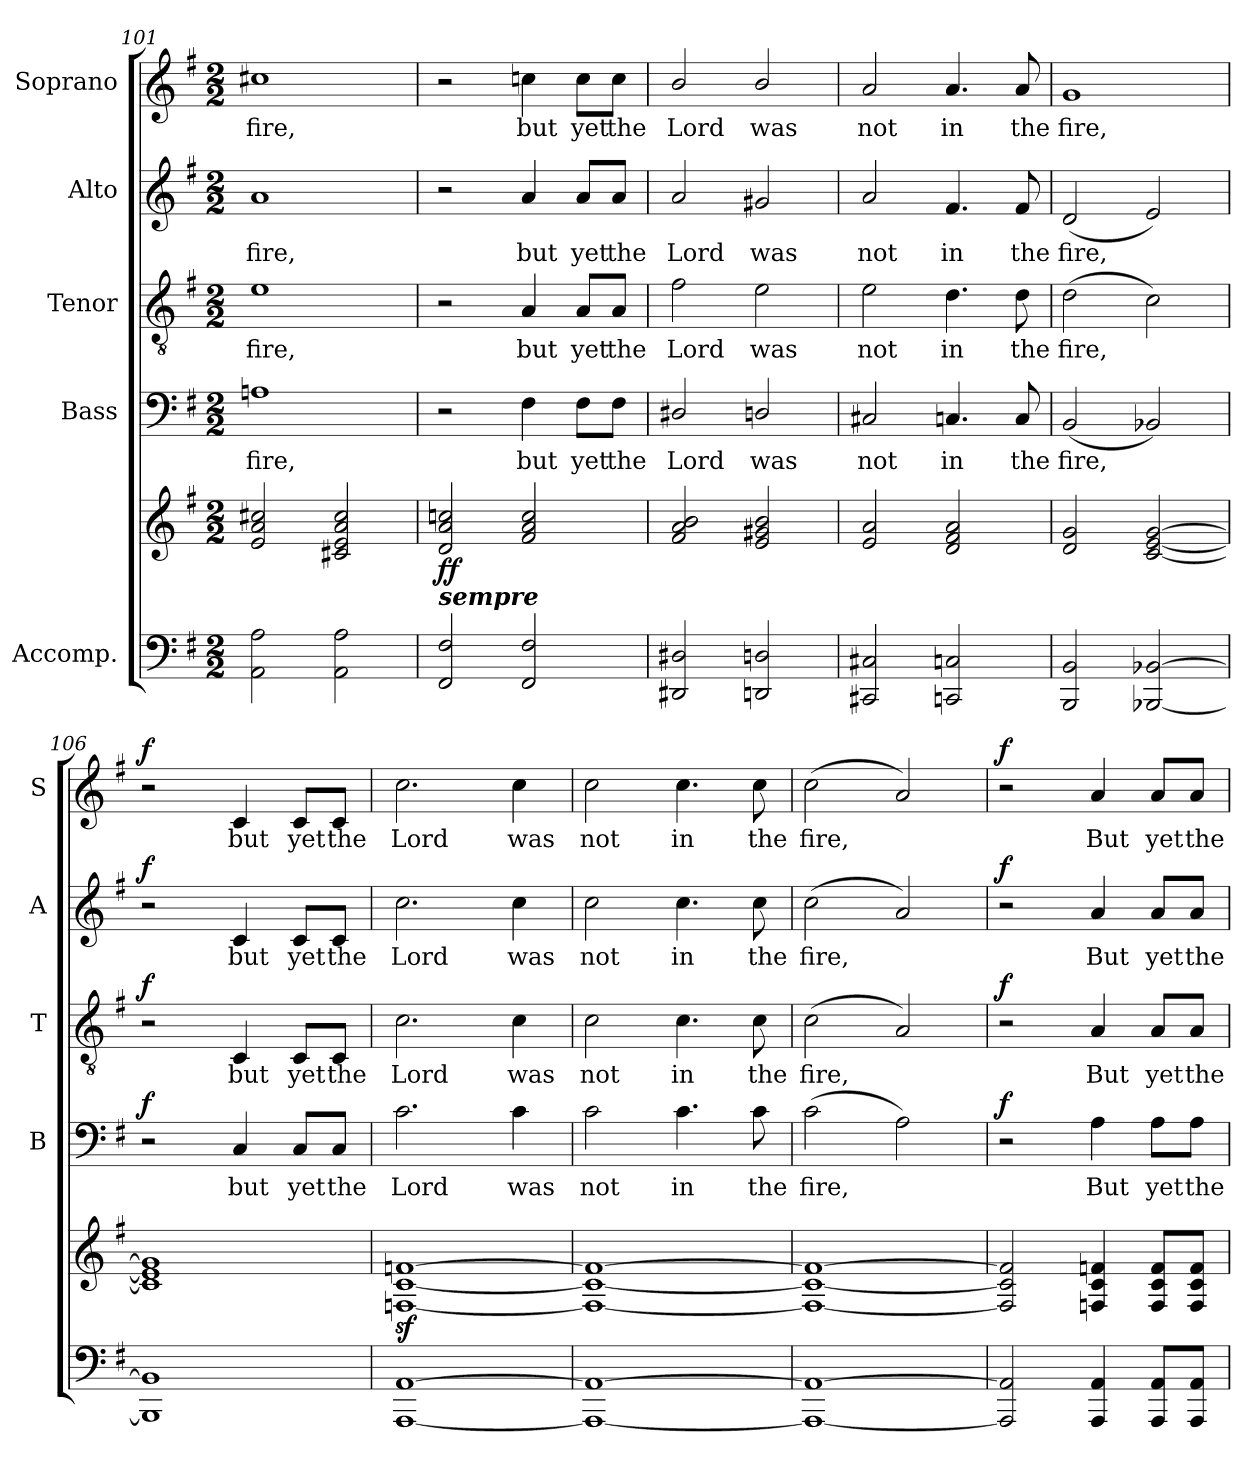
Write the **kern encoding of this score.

**kern	**kern	**dynam	**kern	**text	**dynam	**kern	**text	**dynam	**kern	**text	**dynam	**kern	**text	**dynam
*part5	*part5	*part5	*part4	*part4	*part4	*part3	*part3	*part3	*part2	*part2	*part2	*part1	*part1	*part1
*staff6	*staff5	*staff5/6	*staff4	*staff4	*staff4	*staff3	*staff3	*staff3	*staff2	*staff2	*staff2	*staff1	*staff1	*staff1
*I"Accomp.	*	*	*I"Bass	*	*	*I"Tenor	*	*	*I"Alto	*	*	*I"Soprano	*	*
*	*	*	*I'B	*	*	*I'T	*	*	*I'A	*	*	*I'S	*	*
*clefF4	*clefG2	*	*clefF4	*	*	*clefGv2	*	*	*clefG2	*	*	*clefG2	*	*
*k[f#]	*k[f#]	*	*k[f#]	*	*	*k[f#]	*	*	*k[f#]	*	*	*k[f#]	*	*
*G:	*G:	*	*G:	*	*	*G:	*	*	*G:	*	*	*G:	*	*
*M2/2	*M2/2	*	*M2/2	*	*	*M2/2	*	*	*M2/2	*	*	*M2/2	*	*
=101	=101	=101	=101	=101	=101	=101	=101	=101	=101	=101	=101	=101	=101	=101
!	!	!	!	!LO:LY:b	!	!	!LO:LY:b	!	!	!LO:LY:b	!	!	!LO:LY:b	!
2AA\ 2A\	2e/ 2a/ 2cc#X/	.	1Ani	fire,	.	1e	fire,	.	1a	fire,	.	1cc#X	fire,	.
2AA\ 2A\	2c#X/ 2e/ 2a/ 2cc#/	.	.	.	.	.	.	.	.	.	.	.	.	.
=102	=102	=102	=102	=102	=102	=102	=102	=102	=102	=102	=102	=102	=102	=102
!	!LO:TX:b:Bi:t=sempre	!	!	!	!	!	!	!	!	!	!	!	!	!
!	!	!LO:DY:b	!	!	!	!	!	!	!	!	!	!	!	!
2FF#/ 2F#/	2d/ 2a/ 2ccni/	ff	2r	.	.	2r	.	.	2r	.	.	2r	.	.
!	!	!	!	!LO:LY:b	!	!	!LO:LY:b	!	!	!LO:LY:b	!	!	!LO:LY:b	!
2FF#/ 2F#/	2f#/ 2a/ 2cc/	.	4F#\	but	.	4A/	but	.	4a/	but	.	4ccni\	but	.
!	!	!	!	!LO:LY:b	!	!	!LO:LY:b	!	!	!LO:LY:b	!	!	!LO:LY:b	!
.	.	.	8F#\L	yet	.	8A/L	yet	.	8a/L	yet	.	8cc\L	yet	.
!	!	!	!	!LO:LY:b	!	!	!LO:LY:b	!	!	!LO:LY:b	!	!	!LO:LY:b	!
.	.	.	8F#\J	the	.	8A/J	the	.	8a/J	the	.	8cc\J	the	.
=103	=103	=103	=103	=103	=103	=103	=103	=103	=103	=103	=103	=103	=103	=103
!	!	!	!	!LO:LY:b	!	!	!LO:LY:b	!	!	!LO:LY:b	!	!	!LO:LY:b	!
2DD#X/ 2D#X/	2f#/ 2a/ 2b/	.	2D#X/	Lord	.	2f#\	Lord	.	2a/	Lord	.	2b/	Lord	.
!	!	!	!	!LO:LY:b	!	!	!LO:LY:b	!	!	!LO:LY:b	!	!	!LO:LY:b	!
2DDn/ 2Dn/	2e/ 2g#X/ 2b/	.	2Dn/	was	.	2e\	was	.	2g#X/	was	.	2b/	was	.
=104	=104	=104	=104	=104	=104	=104	=104	=104	=104	=104	=104	=104	=104	=104
!	!	!	!	!LO:LY:b	!	!	!LO:LY:b	!	!	!LO:LY:b	!	!	!LO:LY:b	!
2CC#X/ 2C#X/	2e/ 2a/	.	2C#X/	not	.	2e\	not	.	2a/	not	.	2a/	not	.
!	!	!	!	!LO:LY:b	!	!	!LO:LY:b	!	!	!LO:LY:b	!	!	!LO:LY:b	!
2CCn/ 2Cn/	2d/ 2f#/ 2a/	.	4.Cn/	in	.	4.d\	in	.	4.f#/	in	.	4.a/	in	.
!	!	!	!	!LO:LY:b	!	!	!LO:LY:b	!	!	!LO:LY:b	!	!	!LO:LY:b	!
.	.	.	8C/	the	.	8d\	the	.	8f#/	the	.	8a/	the	.
!!LO:PB:g=z
=105	=105	=105	=105	=105	=105	=105	=105	=105	=105	=105	=105	=105	=105	=105
!	!	!	!	!LO:LY:b	!	!	!LO:LY:b	!	!	!LO:LY:b	!	!	!LO:LY:b	!
2BBB/ 2BB/	2d/ 2g/	.	(<2BB/	fire,	.	(>2d\	fire,	.	(<2d/	fire,	.	1g	fire,	.
[2BBB-X/ [2BB-X/	[2c/ [2e/ [2g/	.	2BB-X/)	.	.	2c\)	.	.	2e/)	.	.	.	.	.
=106	=106	=106	=106	=106	=106	=106	=106	=106	=106	=106	=106	=106	=106	=106
!	!	!	!	!	!LO:DY:b	!	!	!LO:DY:b	!	!	!LO:DY:b	!	!	!LO:DY:b
1BBB-] 1BB-]	1c] 1e] 1g]	.	2r	.	f	2r	.	f	2r	.	f	2r	.	f
!	!	!	!	!LO:LY:b	!	!	!LO:LY:b	!	!	!LO:LY:b	!	!	!LO:LY:b	!
.	.	.	4C/	but	.	4C/	but	.	4c/	but	.	4c/	but	.
!	!	!	!	!LO:LY:b	!	!	!LO:LY:b	!	!	!LO:LY:b	!	!	!LO:LY:b	!
.	.	.	8C/L	yet	.	8C/L	yet	.	8c/L	yet	.	8c/L	yet	.
!	!	!	!	!LO:LY:b	!	!	!LO:LY:b	!	!	!LO:LY:b	!	!	!LO:LY:b	!
.	.	.	8C/J	the	.	8C/J	the	.	8c/J	the	.	8c/J	the	.
=107	=107	=107	=107	=107	=107	=107	=107	=107	=107	=107	=107	=107	=107	=107
!	!	!	!	!LO:LY:b	!	!	!LO:LY:b	!	!	!LO:LY:b	!	!	!LO:LY:b	!
[1AAA [1AA	[1Fnz< [1cz< [1fnz<	.	2.c\	Lord	.	2.c\	Lord	.	2.cc\	Lord	.	2.cc\	Lord	.
!	!	!	!	!LO:LY:b	!	!	!LO:LY:b	!	!	!LO:LY:b	!	!	!LO:LY:b	!
.	.	.	4c\	was	.	4c\	was	.	4cc\	was	.	4cc\	was	.
=108	=108	=108	=108	=108	=108	=108	=108	=108	=108	=108	=108	=108	=108	=108
!	!	!	!	!LO:LY:b	!	!	!LO:LY:b	!	!	!LO:LY:b	!	!	!LO:LY:b	!
1AAA_ 1AA_	1F_ 1c_ 1f_	.	2c\	not	.	2c\	not	.	2cc\	not	.	2cc\	not	.
!	!	!	!	!LO:LY:b	!	!	!LO:LY:b	!	!	!LO:LY:b	!	!	!LO:LY:b	!
.	.	.	4.c\	in	.	4.c\	in	.	4.cc\	in	.	4.cc\	in	.
!	!	!	!	!LO:LY:b	!	!	!LO:LY:b	!	!	!LO:LY:b	!	!	!LO:LY:b	!
.	.	.	8c\	the	.	8c\	the	.	8cc\	the	.	8cc\	the	.
=109	=109	=109	=109	=109	=109	=109	=109	=109	=109	=109	=109	=109	=109	=109
!	!	!	!	!LO:LY:b	!	!	!LO:LY:b	!	!	!LO:LY:b	!	!	!LO:LY:b	!
1AAA_ 1AA_	1F_ 1c_ 1f_	.	(>2c\	fire,	.	(<2c\	fire,	.	(<2cc\	fire,	.	(<2cc\	fire,	.
.	.	.	2A\)	.	.	2A/)	.	.	2a/)	.	.	2a/)	.	.
=110	=110	=110	=110	=110	=110	=110	=110	=110	=110	=110	=110	=110	=110	=110
!	!	!	!	!	!LO:DY:b	!	!	!LO:DY:b	!	!	!LO:DY:b	!	!	!LO:DY:b
2AAA/] 2AA/]	2F/] 2c/] 2f/]	.	2r	.	f	2r	.	f	2r	.	f	2r	.	f
!	!	!	!	!LO:LY:b	!	!	!LO:LY:b	!	!	!LO:LY:b	!	!	!LO:LY:b	!
4AAA/ 4AA/	4F/ 4c/ 4f/	.	4A\	But	.	4A/	But	.	4a/	But	.	4a/	But	.
!	!	!	!	!LO:LY:b	!	!	!LO:LY:b	!	!	!LO:LY:b	!	!	!LO:LY:b	!
8AAA/ 8AA/L	8F/ 8c/ 8f/L	.	8A\L	yet	.	8A/L	yet	.	8a/L	yet	.	8a/L	yet	.
!	!	!	!	!LO:LY:b	!	!	!LO:LY:b	!	!	!LO:LY:b	!	!	!LO:LY:b	!
8AAA/ 8AA/J	8F/ 8c/ 8f/J	.	8A\J	the	.	8A/J	the	.	8a/J	the	.	8a/J	the	.
=	=	=	=	=	=	=	=	=	=	=	=	=	=	=
*-	*-	*-	*-	*-	*-	*-	*-	*-	*-	*-	*-	*-	*-	*-
